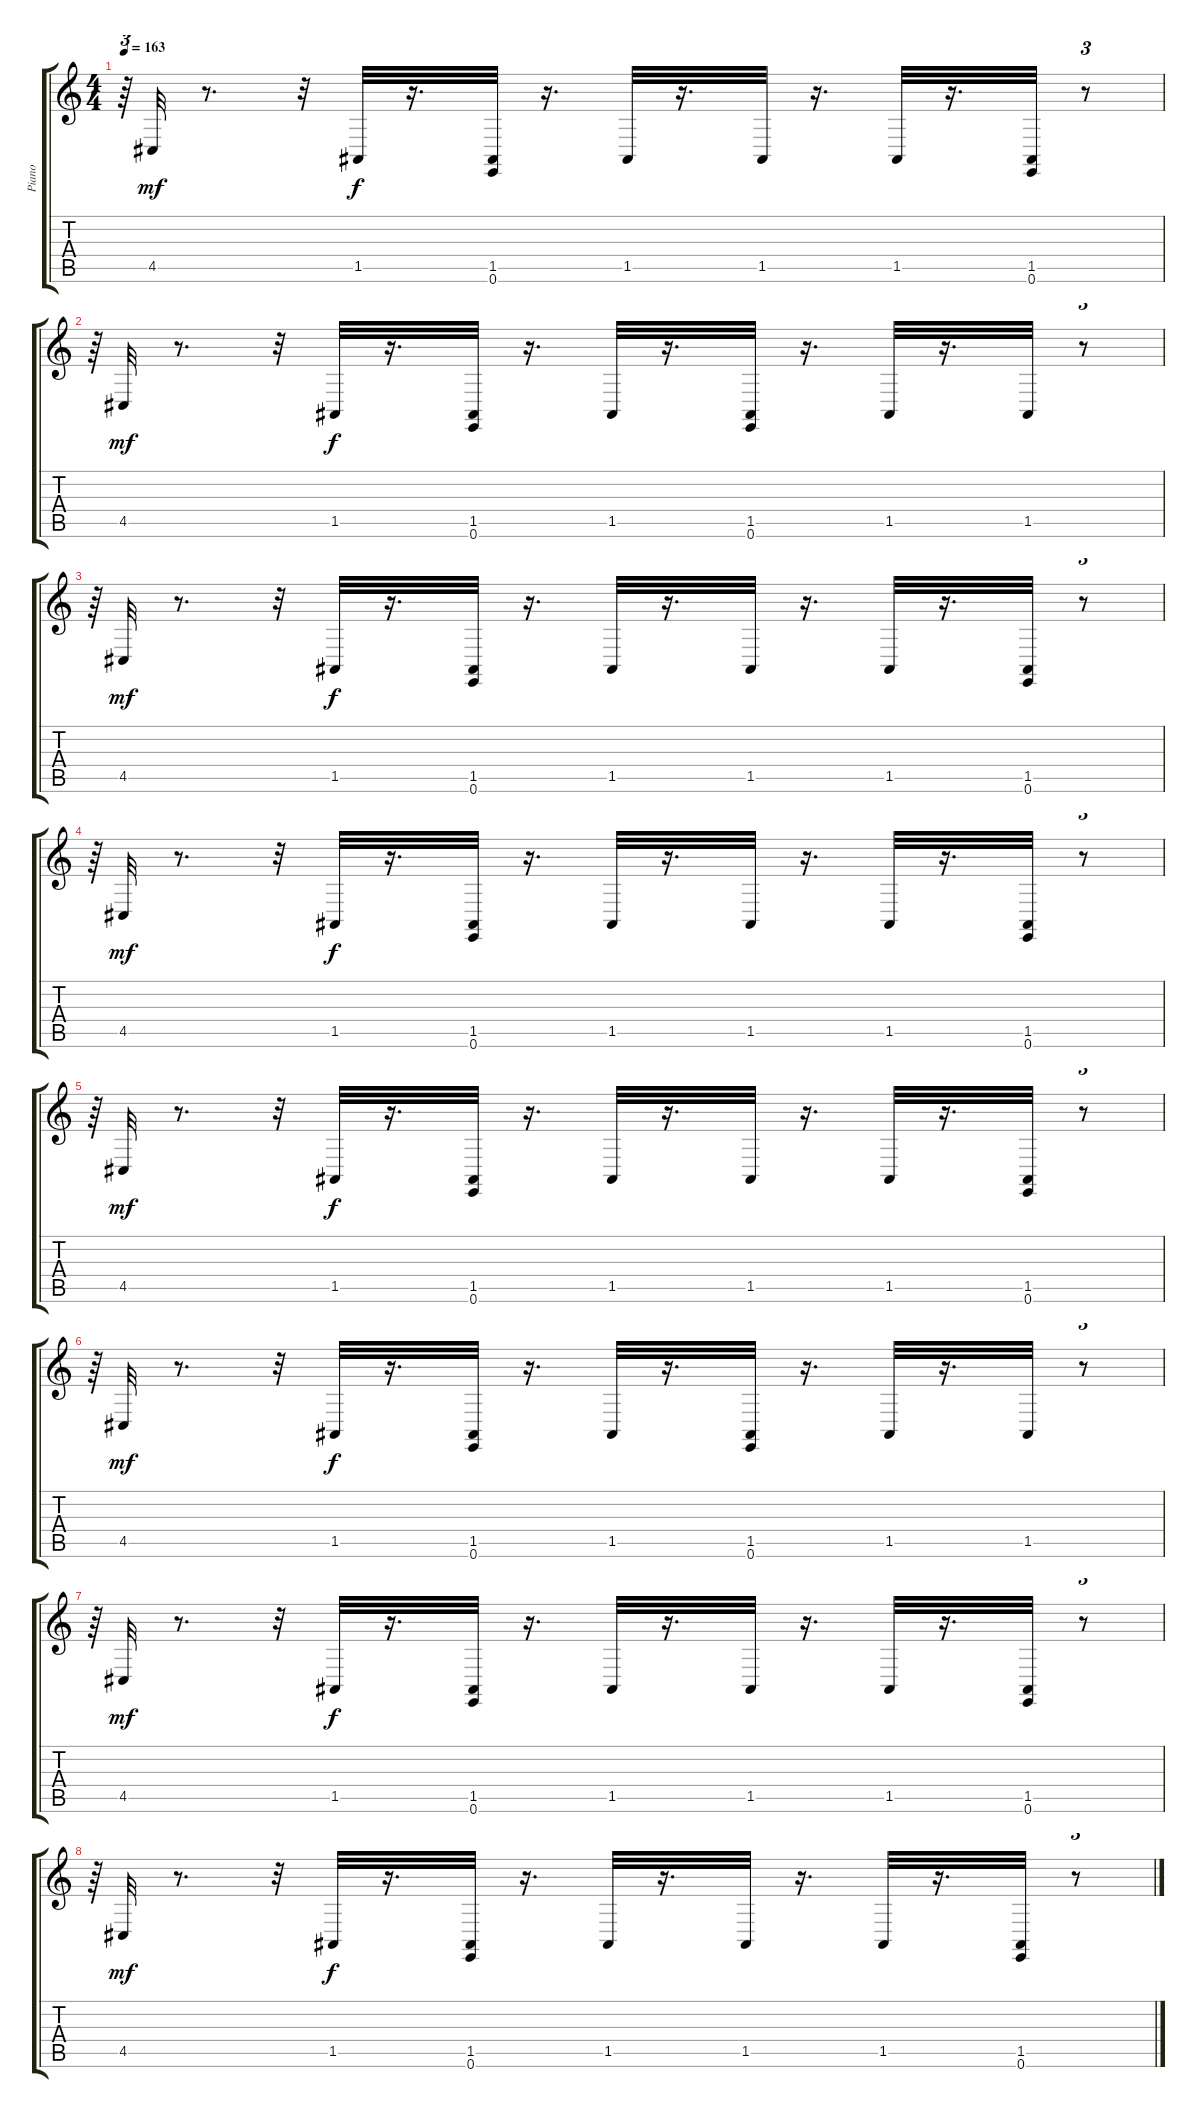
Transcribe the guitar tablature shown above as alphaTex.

\track ("Piano" "Piano") {instrument acousticgrandpiano}
\staff {score tabs}
\tuning (E4 B3 G3 D3 A2 E2) {hide}
\ts (4 4)
\tempo 163
\clef g2
\ks c
r.64{tu (3 2) dy f} 4.5.32{dy mf} r.8{d} r.32 1.5.32{dy f} r.16{d} (1.5 0.6).32 r.16{d} 1.5.32 r.16{d} 1.5.32 r.16{d} 1.5.32 r.16{d} (1.5 0.6).32 r.8{tu (3 2)} |
r.64{tu (3 2)} 4.5.32{dy mf} r.8{d} r.32 1.5.32{dy f} r.16{d} (1.5 0.6).32 r.16{d} 1.5.32 r.16{d} (1.5 0.6).32 r.16{d} 1.5.32 r.16{d} 1.5.32 r.8{tu (3 2)} |
r.64{tu (3 2)} 4.5.32{dy mf} r.8{d} r.32 1.5.32{dy f} r.16{d} (1.5 0.6).32 r.16{d} 1.5.32 r.16{d} 1.5.32 r.16{d} 1.5.32 r.16{d} (1.5 0.6).32 r.8{tu (3 2)} |
r.64{tu (3 2)} 4.5.32{dy mf} r.8{d} r.32 1.5.32{dy f} r.16{d} (1.5 0.6).32 r.16{d} 1.5.32 r.16{d} 1.5.32 r.16{d} 1.5.32 r.16{d} (1.5 0.6).32 r.8{tu (3 2)} |
r.64{tu (3 2)} 4.5.32{dy mf} r.8{d} r.32 1.5.32{dy f} r.16{d} (1.5 0.6).32 r.16{d} 1.5.32 r.16{d} 1.5.32 r.16{d} 1.5.32 r.16{d} (1.5 0.6).32 r.8{tu (3 2)} |
r.64{tu (3 2)} 4.5.32{dy mf} r.8{d} r.32 1.5.32{dy f} r.16{d} (1.5 0.6).32 r.16{d} 1.5.32 r.16{d} (1.5 0.6).32 r.16{d} 1.5.32 r.16{d} 1.5.32 r.8{tu (3 2)} |
r.64{tu (3 2)} 4.5.32{dy mf} r.8{d} r.32 1.5.32{dy f} r.16{d} (1.5 0.6).32 r.16{d} 1.5.32 r.16{d} 1.5.32 r.16{d} 1.5.32 r.16{d} (1.5 0.6).32 r.8{tu (3 2)} |
r.64{tu (3 2)} 4.5.32{dy mf} r.8{d} r.32 1.5.32{dy f} r.16{d} (1.5 0.6).32 r.16{d} 1.5.32 r.16{d} 1.5.32 r.16{d} 1.5.32 r.16{d} (1.5 0.6).32 r.8{tu (3 2)}
